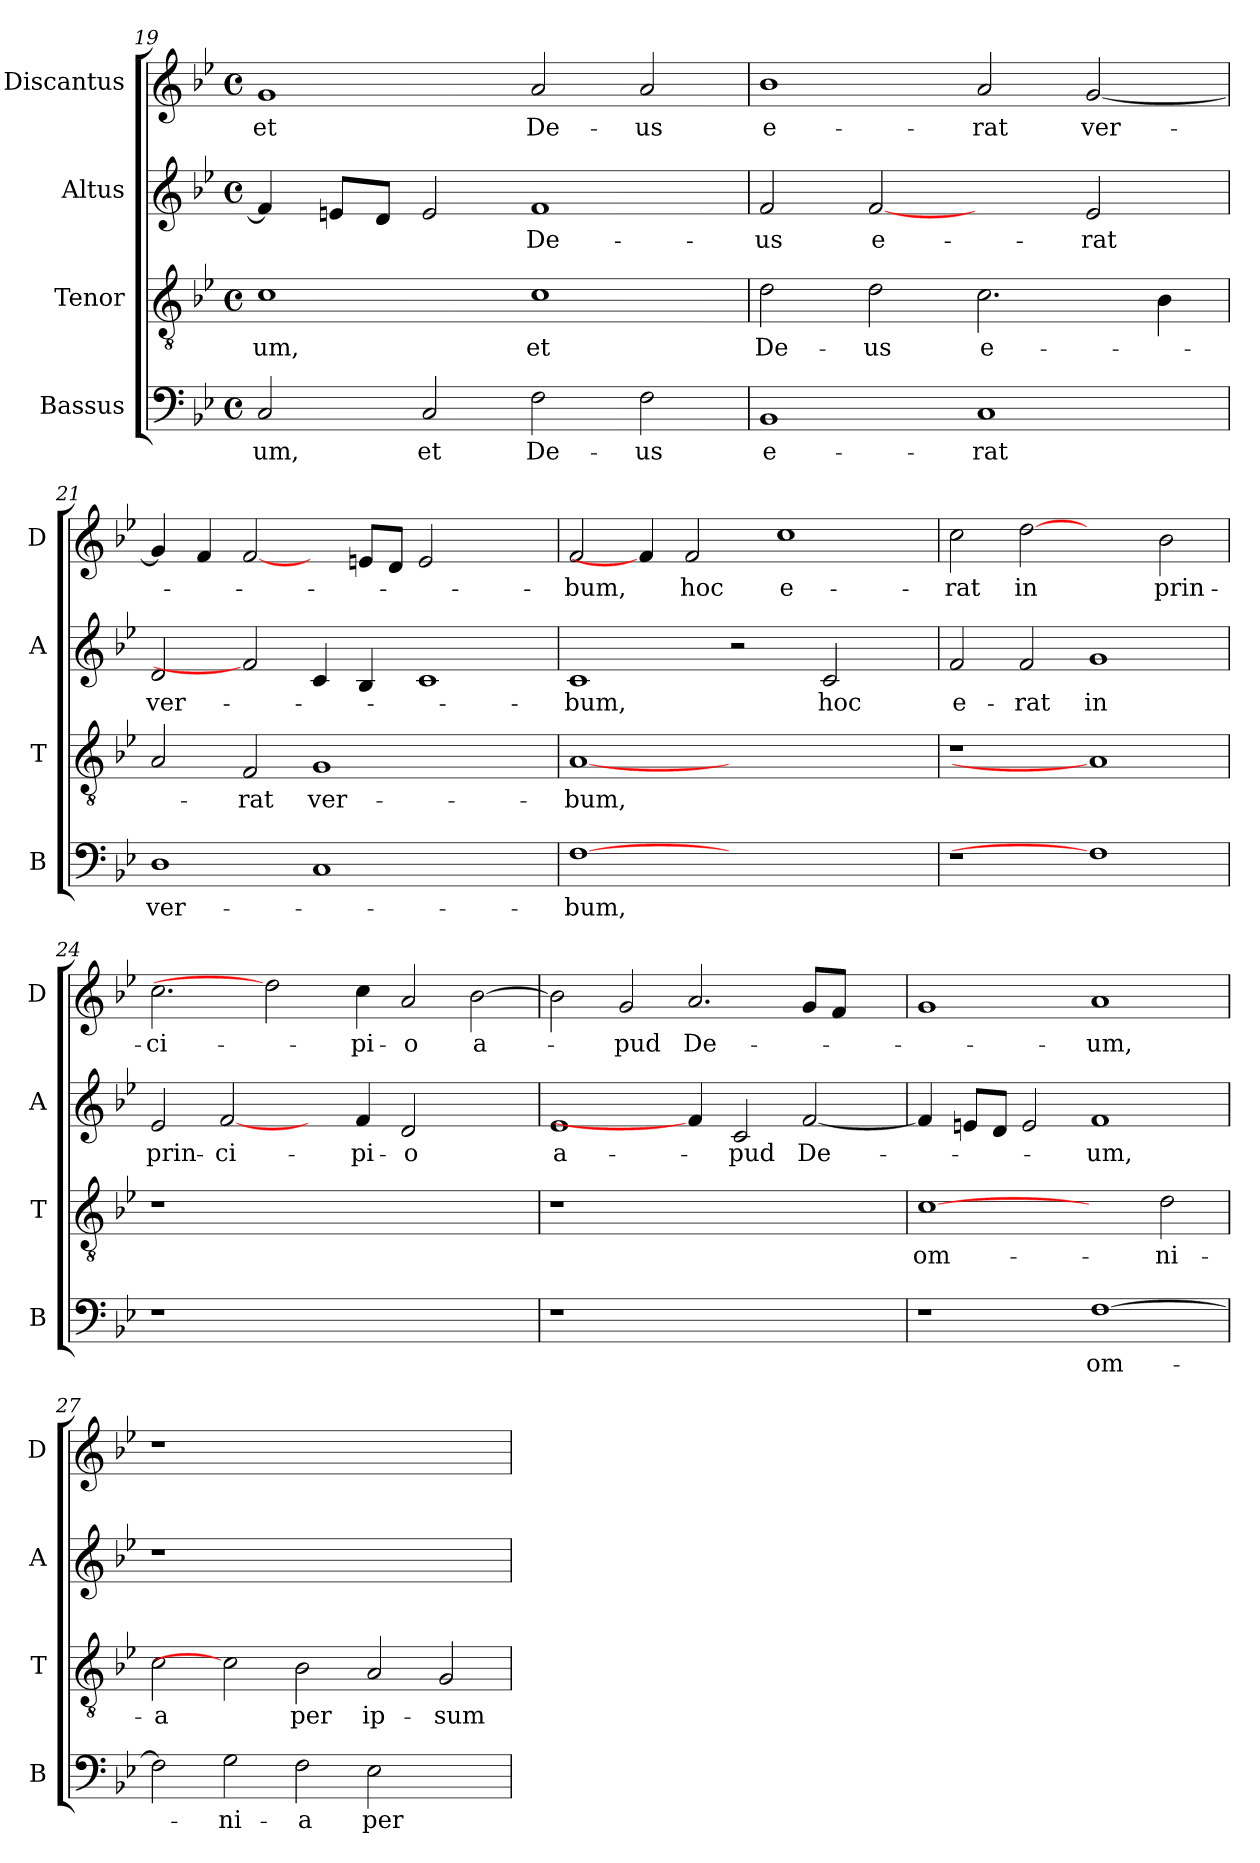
**kern	**text	**kern	**text	**kern	**text	**kern	**text
*part4	*part4	*part3	*part3	*part2	*part2	*part1	*part1
*staff4	*staff4	*staff3	*staff3	*staff2	*staff2	*staff1	*staff1
*I"Bassus	*	*I"Tenor	*	*I"Altus	*	*I"Discantus	*
*I'B	*	*I'T	*	*I'A	*	*I'D	*
*clefF4	*	*clefGv2	*	*clefG2	*	*clefG2	*
*k[b-e-]	*	*k[b-e-]	*	*k[b-e-]	*	*k[b-e-]	*
*B-:	*	*B-:	*	*B-:	*	*B-:	*
*M4/4	*	*M4/4	*	*M4/4	*	*M4/4	*
*met(c)	*	*met(c)	*	*met(c)	*	*met(c)	*
=19	=19	=19	=19	=19	=19	=19	=19
!	!LO:LY:b	!	!LO:LY:b	!	!	!	!LO:LY:b
2C/	-um,	1c	-um,	4f/]	.	1g	et
.	.	.	.	8en/L	.	.	.
.	.	.	.	8d/J	.	.	.
!	!LO:LY:b	!	!	!	!	!	!
2C/	et	.	.	2e/	.	.	.
!	!LO:LY:b	!	!LO:LY:b	!	!LO:LY:b	!	!LO:LY:b
2F\	De-	1c	et	1f	De-	2a/	De-
!	!LO:LY:b	!	!	!	!	!	!LO:LY:b
2F\	-us	.	.	.	.	2a/	-us
=20	=20	=20	=20	=20	=20	=20	=20
!	!LO:LY:b	!	!LO:LY:b	!	!LO:LY:b	!	!LO:LY:b
1BB-	e-	2d\	De-	2f/	-us	1b-	e-
!	!	!	!LO:LY:b	!	!LO:LY:b	!	!
.	.	2d\	-us	[2f	e-	.	.
!	!LO:LY:b	!	!LO:LY:b	!	!	!	!LO:LY:b
1C	-rat	2.c\	e-	2ryy	.	2a/	-rat
!	!	!	!	!	!LO:LY:b	!	!LO:LY:b
.	.	.	.	2e-/	-rat	[2g/	ver-
.	.	4B-\	.	.	.	.	.
=21	=21	=21	=21	=21	=21	=21	=21
!	!LO:LY:b	!	!	!	!LO:LY:b	!	!
1D	ver-	2A/	.	2d/	ver-	4g/]	.
.	.	.	.	.	.	4f/	.
!	!	!	!LO:LY:b	!	!	!	!
.	.	2F/	-rat	2f]	.	[2f/	.
!	!	!	!LO:LY:b	!	!	!	!
1C	.	1G	ver-	4c/	.	4ryy	.
.	.	.	.	4B-/	.	8en/L	.
.	.	.	.	.	.	8d/J	.
.	.	.	.	1c	.	2e/	.
2ryy	.	2ryy	.	.	.	2ryy	.
=22	=22	=22	=22	=22	=22	=22	=22
!	!LO:LY:b	!	!LO:LY:b	!	!LO:LY:b	!	!LO:LY:b
[1F	-bum,	[1A	-bum,	1c	-bum,	2f/	-bum,
.	.	.	.	.	.	4f/]	.
!	!	!	!	!	!	!	!LO:LY:b
.	.	.	.	.	.	2f/	hoc
1ryy	.	1ryy	.	2r	.	.	.
!	!	!	!	!	!	!	!LO:LY:b
.	.	.	.	.	.	1cc	e-
!	!	!	!	!	!LO:LY:b	!	!
.	.	.	.	2c/	hoc	.	.
4ryy	.	4ryy	.	4ryy	.	.	.
!!LO:LB:g=z
=23	=23	=23	=23	=23	=23	=23	=23
!	!	!	!	!	!LO:LY:b	!	!LO:LY:b
1r	.	1r	.	2f/	e-	2cc\	-rat
!	!	!	!	!	!LO:LY:b	!	!LO:LY:b
.	.	.	.	2f/	-rat	[2dd	in
!	!	!	!	!	!LO:LY:b	!	!
1F]	.	1A]	.	1g	in	2ryy	.
!	!	!	!	!	!	!	!LO:LY:b
.	.	.	.	.	.	2b-\	prin-
=24	=24	=24	=24	=24	=24	=24	=24
!	!	!	!	!	!LO:LY:b	!	!LO:LY:b
1r	.	1r	.	2e-/	prin-	2.cc\	-ci-
!	!	!	!	!	!LO:LY:b	!	!
.	.	.	.	[2f/	-ci-	.	.
.	.	.	.	.	.	2dd]	.
1.ryy	.	1.ryy	.	4ryy	.	.	.
!	!	!	!	!	!LO:LY:b	!	!LO:LY:b
.	.	.	.	4f/	-pi-	4cc\	-pi-
!	!	!	!	!	!LO:LY:b	!	!LO:LY:b
.	.	.	.	2d/	-o	2a/	-o
!	!	!	!	!	!	!	!LO:LY:b
.	.	.	.	2ryy	.	[2b-\	a-
=25	=25	=25	=25	=25	=25	=25	=25
!	!	!	!	!	!LO:LY:b	!	!
1r	.	1r	.	1e-	a-	2b-\]	.
!	!	!	!	!	!	!	!LO:LY:b
.	.	.	.	.	.	2g/	-pud
!	!	!	!	!	!	!	!LO:LY:b
1ryy	.	1ryy	.	4f/]	.	2.a/	De-
!	!	!	!	!	!LO:LY:b	!	!
.	.	.	.	2c/	-pud	.	.
!	!	!	!	!	!LO:LY:b	!	!
.	.	.	.	[2f/	De-	8g/L	.
.	.	.	.	.	.	8f/J	.
4ryy	.	4ryy	.	.	.	4ryy	.
=26	=26	=26	=26	=26	=26	=26	=26
!	!	!	!LO:LY:b	!	!	!	!
1r	.	[1c	om-	4f/]	.	1g	.
.	.	.	.	8en/L	.	.	.
.	.	.	.	8d/J	.	.	.
.	.	.	.	2e/	.	.	.
!	!LO:LY:b	!	!	!	!LO:LY:b	!	!LO:LY:b
[1F	om-	2ryy	.	1f	-um,	1a	-um,
!	!	!	!LO:LY:b	!	!	!	!
.	.	2d\	-ni-	.	.	.	.
=27	=27	=27	=27	=27	=27	=27	=27
!	!	!	!LO:LY:b	!	!	!	!
2F\]	.	2c\	-a	1r	.	1r	.
!	!LO:LY:b	!	!	!	!	!	!
2G\	-ni-	2c]	.	.	.	.	.
!	!LO:LY:b	!	!LO:LY:b	!	!	!	!
2F\	-a	2B-\	per	1.ryy	.	1.ryy	.
!	!LO:LY:b	!	!LO:LY:b	!	!	!	!
2E-\	per	2A/	ip-	.	.	.	.
!	!	!	!LO:LY:b	!	!	!	!
2ryy	.	2G/	-sum	.	.	.	.
=	=	=	=	=	=	=	=
*-	*-	*-	*-	*-	*-	*-	*-
